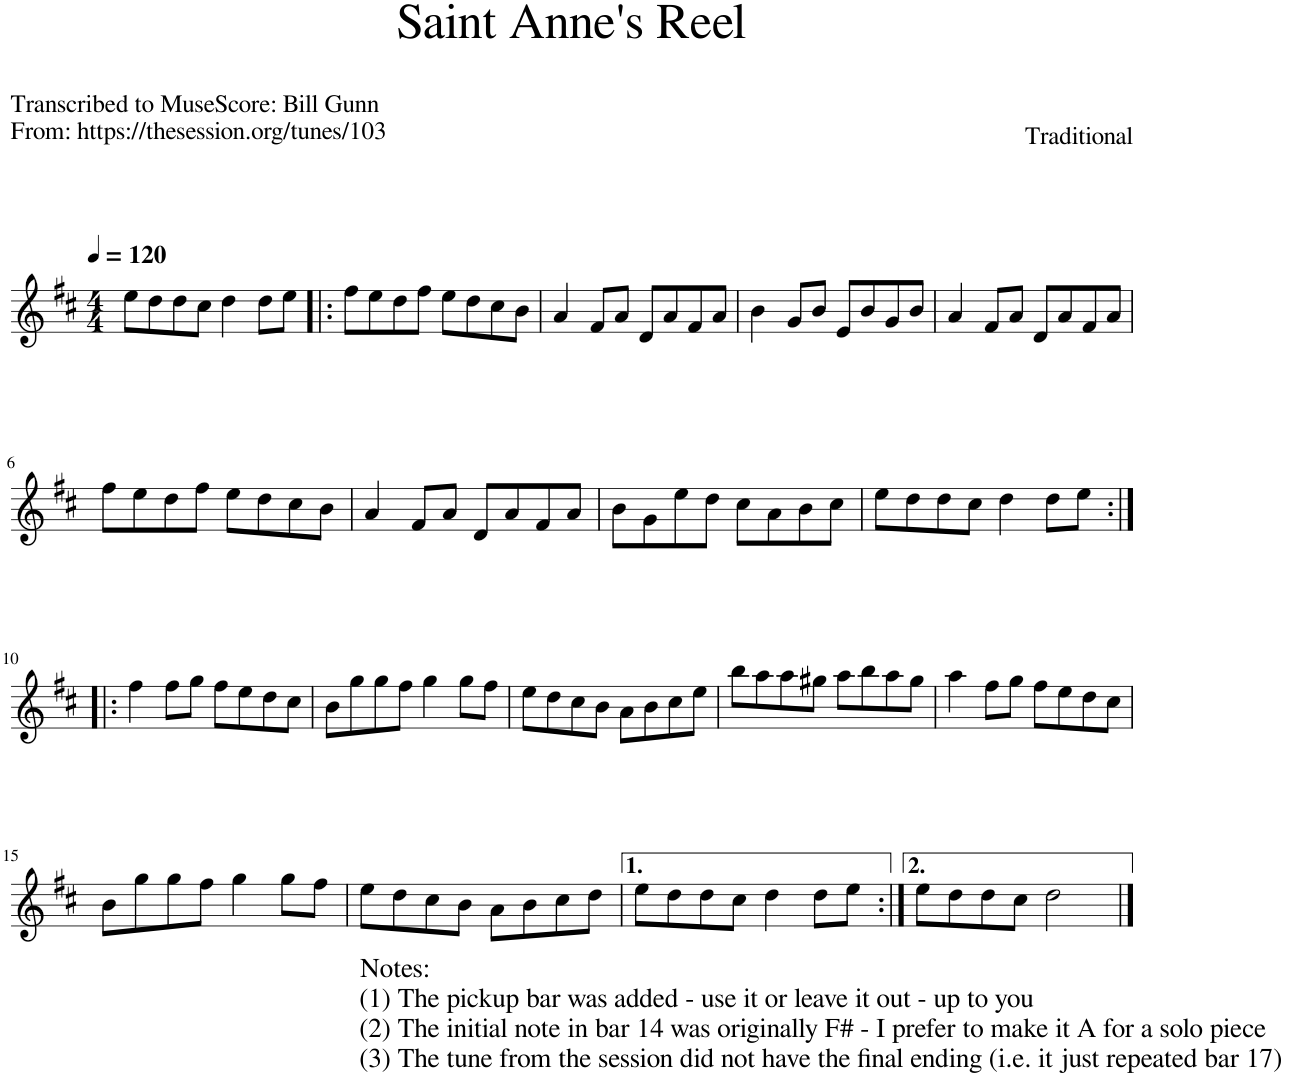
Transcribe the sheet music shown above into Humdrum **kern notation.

**kern
*part1
*staff1
*I"Violin
*I'Vln.
*clefG2
*k[f#c#]
*D:
*M4/4
*MM120
=1
8ee\L
8dd\
8dd\
8cc#\J
4dd\
8dd\L
8ee\J
=2!|:
8ff#\L
8ee\
8dd\
8ff#\J
8ee\L
8dd\
8cc#\
8b\J
=3
4a/
8f#/L
8a/J
8d/L
8a/
8f#/
8a/J
=4
4b\
8g/L
8b/J
8e/L
8b/
8g/
8b/J
=5
4a/
8f#/L
8a/J
8d/L
8a/
8f#/
8a/J
!!LO:LB:g=z
=6
8ff#\L
8ee\
8dd\
8ff#\J
8ee\L
8dd\
8cc#\
8b\J
=7
4a/
8f#/L
8a/J
8d/L
8a/
8f#/
8a/J
=8
8b\L
8g\
8ee\
8dd\J
8cc#\L
8a\
8b\
8cc#\J
=9
8ee\L
8dd\
8dd\
8cc#\J
4dd\
8dd\L
8ee\J
!!LO:LB:g=z
=10:|!|:
4ff#\
8ff#\L
8gg\J
8ff#\L
8ee\
8dd\
8cc#\J
=11
8b\L
8gg\
8gg\
8ff#\J
4gg\
8gg\L
8ff#\J
=12
8ee\L
8dd\
8cc#\
8b\J
8a\L
8b\
8cc#\
8ee\J
=13
8bb\L
8aa\
8aa\
8gg#X\J
8aa\L
8bb\
8aa\
8gg#\J
=14
4aa\
8ff#\L
8gg\J
8ff#\L
8ee\
8dd\
8cc#\J
!!LO:LB:g=z
=15
8b\L
8gg\
8gg\
8ff#\J
4gg\
8gg\L
8ff#\J
=16
!LO:TX:b:t=Notes&colon;
!LO:TX:b:t=(1) The pickup bar was added - use it or leave it out - up to you
!LO:TX:b:t=(2) The initial note in bar 14 was originally F# - I prefer to make it A for a solo piece
!LO:TX:b:t=(3) The tune from the session did not have the final ending (i.e. it just repeated bar 17)
8ee\L
8dd\
8cc#\
8b\J
8a\L
8b\
8cc#\
8dd\J
=17
8ee\L
8dd\
8dd\
8cc#\J
4dd\
8dd\L
8ee\J
=18:|!
8ee\L
8dd\
8dd\
8cc#\J
2dd\
==
*-
